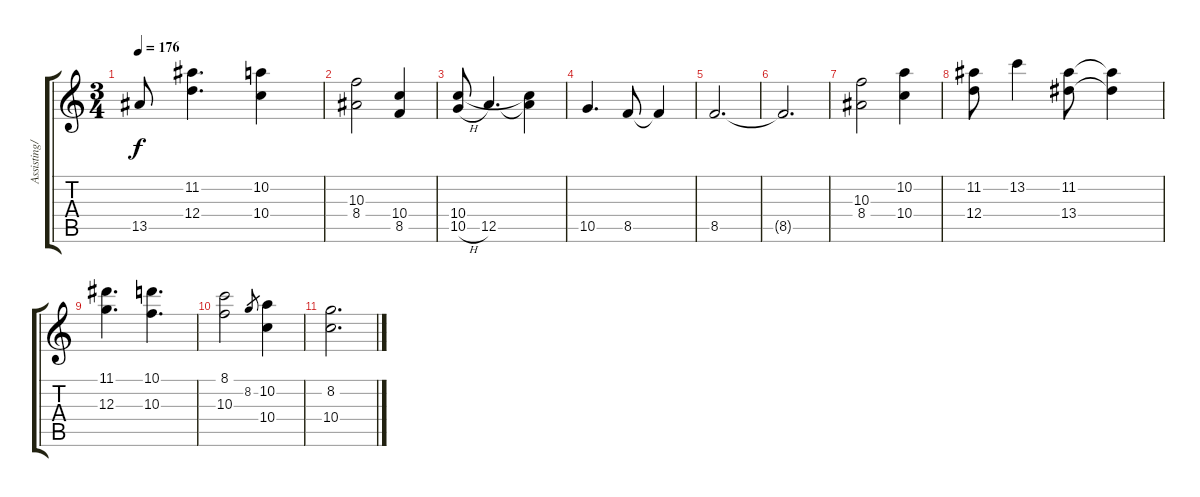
\track ("Assisting/Overlap Melody" "Assisting/") {instrument acousticguitarsteel}
\staff {score tabs}
\tuning (E4 B3 G3 D3 A2 E2) {hide}
\ts (3 4)
\tempo 176
\clef g2
\ks c
13.5.8{dy f} (11.2 12.4).4{d} (10.2 10.4).4 |
(10.3 8.4).2 (10.4 8.5).4 |
(10.4 10.5{h}).8 12.5.4{d} (10.4{t} 12.5{t}).4 |
10.5.4{d} 8.5.8 8.5{t}.4 |
8.5.2{d} |
8.5{t}.2{d} |
(10.3 8.4).2 (10.2 10.4).4 |
(11.2 12.4).8 13.2.4 (11.2 13.4).8 (11.2{t} 13.4{t}).4 |
(11.1 12.3).4{d} (10.1 10.3).4{d} |
(8.1 10.3).2 8.2.8{gr} (10.2 10.4).4 |
(8.2 10.4).2{d}
